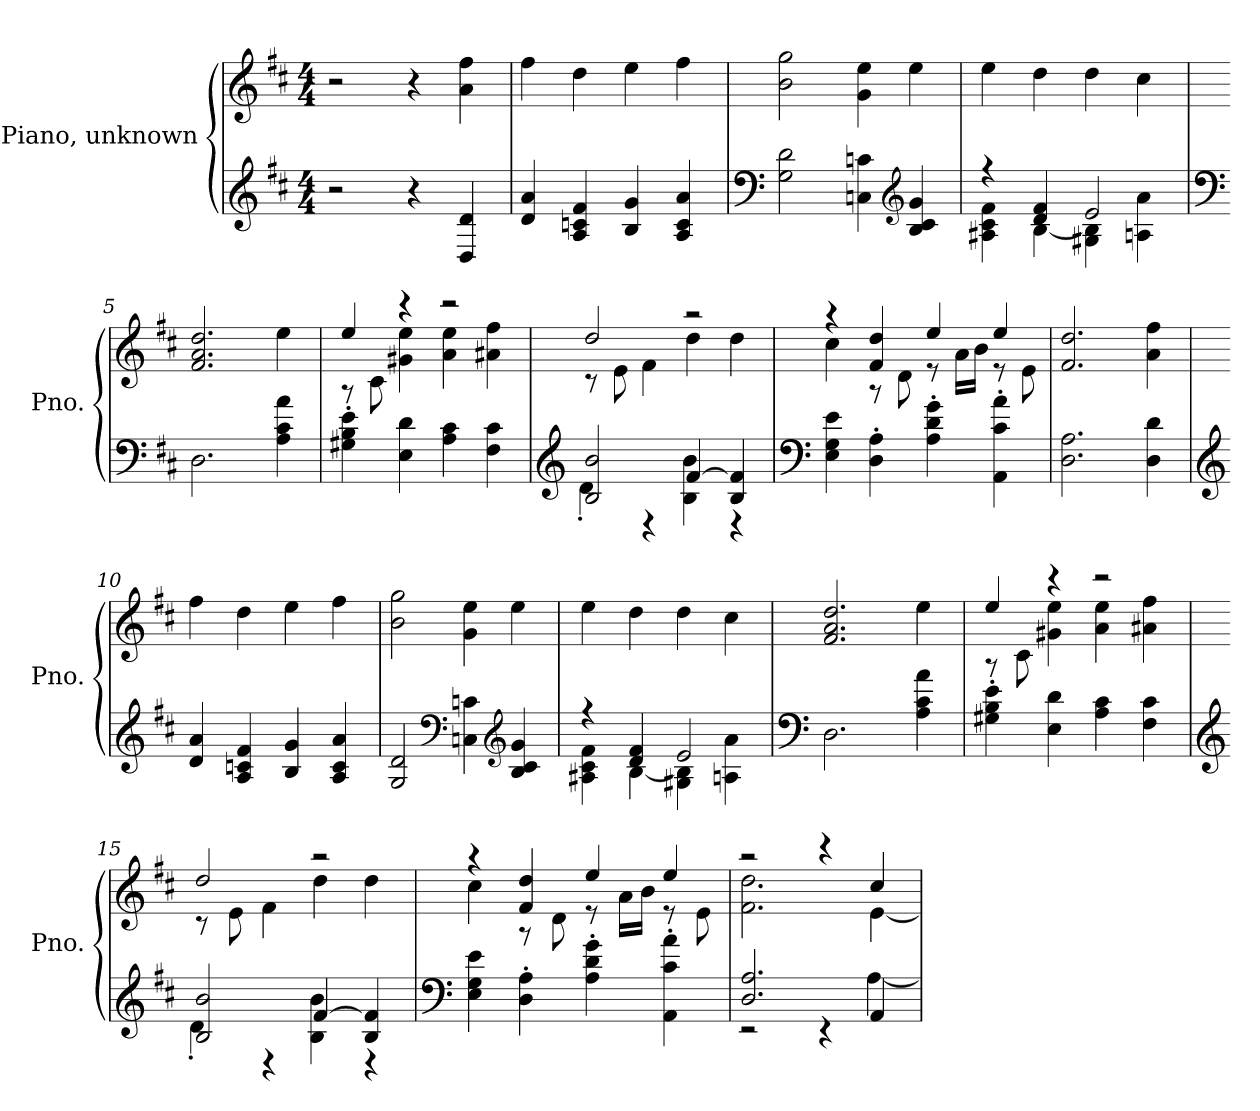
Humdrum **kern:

**kern	**kern
*part1	*part1
*staff2	*staff1
*I"Piano, unknown	*
*I'Pno.	*
*clefG2	*clefG2
*k[f#c#]	*k[f#c#]
*M4/4	*M4/4
*MM120	*MM120
=1	=1
2r	2r
4r	4r
4D/ 4d/	4a\ 4ff#\
=2	=2
4d/ 4a/	4ff#\
4A/ 4cn/ 4f#/	4dd\
4B/ 4g/	4ee\
4A/ 4c/ 4a/	4ff#\
=3	=3
*clefF4	*
2G\ 2d\	2b\ 2gg\
4Cn\ 4cn\	4g\ 4ee\
*clefG2	*
4B/ 4c/ 4g/	4ee\
=4	=4
*^	*
4r	4A#X\ 4c#\ 4f#\	4ee\
4d/ 4f#/	[4B\	4dd\
2e/	4G#X\ 4B\]	4dd\
.	4An\ 4a\	4cc#\
*v	*v	*
=5	=5
*clefF4	*
2.D\	2.f#/ 2.a/ 2.dd/
4A\ 4c#\ 4a\	4ee\
=6	=6
*	*^
4G#X\' 4B\' 4e\'	4ee/	8r
.	.	8c#\
4E\ 4d\	4r	4g#X\ 4ee\
4A\ 4c#\	2r	4a\ 4ee\
4F#\ 4c#\	.	4a#X\ 4ff#\
!!LO:LB:g=z	!!
=7	=7	=7
*clefG2	*	*
*^	*	*
2B/ 2b/	4d'\	2dd/	8r
.	.	.	8e\
.	4r	.	4f#\
[4f#/	4B\ 4b\	2r	4dd\
4B/ 4f#/]	4r	.	4dd\
*v	*v	*	*
=8	=8	=8
*clefF4	*	*
4E\ 4G\ 4e\	4r	4cc#\
4D\' 4A\'	4f#/ 4dd/	8r
.	.	8d\
4A\' 4d\' 4g\'	4ee/	8r
.	.	16a\LL
.	.	16b\JJ
4AA\' 4c#\' 4a\'	4ee/	8r
.	.	8e\
*	*v	*v
=9	=9
2.D\ 2.A\	2.f#/ 2.dd/
4D\ 4d\	4a\ 4ff#\
=10	=10
*clefG2	*
4d/ 4a/	4ff#\
4A/ 4cn/ 4f#/	4dd\
4B/ 4g/	4ee\
4A/ 4c/ 4a/	4ff#\
=11	=11
2G/ 2d/	2b\ 2gg\
*clefF4	*
4Cn\ 4cn\	4g\ 4ee\
*clefG2	*
4B/ 4c/ 4g/	4ee\
=12	=12
*^	*
4r	4A#X\ 4c#\ 4f#\	4ee\
4d/ 4f#/	[4B\	4dd\
2e/	4G#X\ 4B\]	4dd\
.	4An\ 4a\	4cc#\
*v	*v	*
!!LO:LB:g=z
=13	=13
*clefF4	*
2.D\	2.f#/ 2.a/ 2.dd/
4A\ 4c#\ 4a\	4ee\
=14	=14
*	*^
4G#X\' 4B\' 4e\'	4ee/	8r
.	.	8c#\
4E\ 4d\	4r	4g#X\ 4ee\
4A\ 4c#\	2r	4a\ 4ee\
4F#\ 4c#\	.	4a#X\ 4ff#\
=15	=15	=15
*clefG2	*	*
*^	*	*
2B/ 2b/	4d'\	2dd/	8r
.	.	.	8e\
.	4r	.	4f#\
[4f#/	4B\ 4b\	2r	4dd\
4B/ 4f#/]	4r	.	4dd\
*v	*v	*	*
=16	=16	=16
*clefF4	*	*
4E\ 4G\ 4e\	4r	4cc#\
4D\' 4A\'	4f#/ 4dd/	8r
.	.	8d\
4A\' 4d\' 4g\'	4ee/	8r
.	.	16a\LL
.	.	16b\JJ
4AA\' 4c#\' 4a\'	4ee/	8r
.	.	8e\
=17	=17	=17
*^	*	*
2.D/ 2.A/	2r	2r	2.f#\ 2.dd\
.	4r	4r	.
4AA/	[4A\	4cc#/	[4e\
*v	*v	*	*
*	*v	*v
=	=
*-	*-
